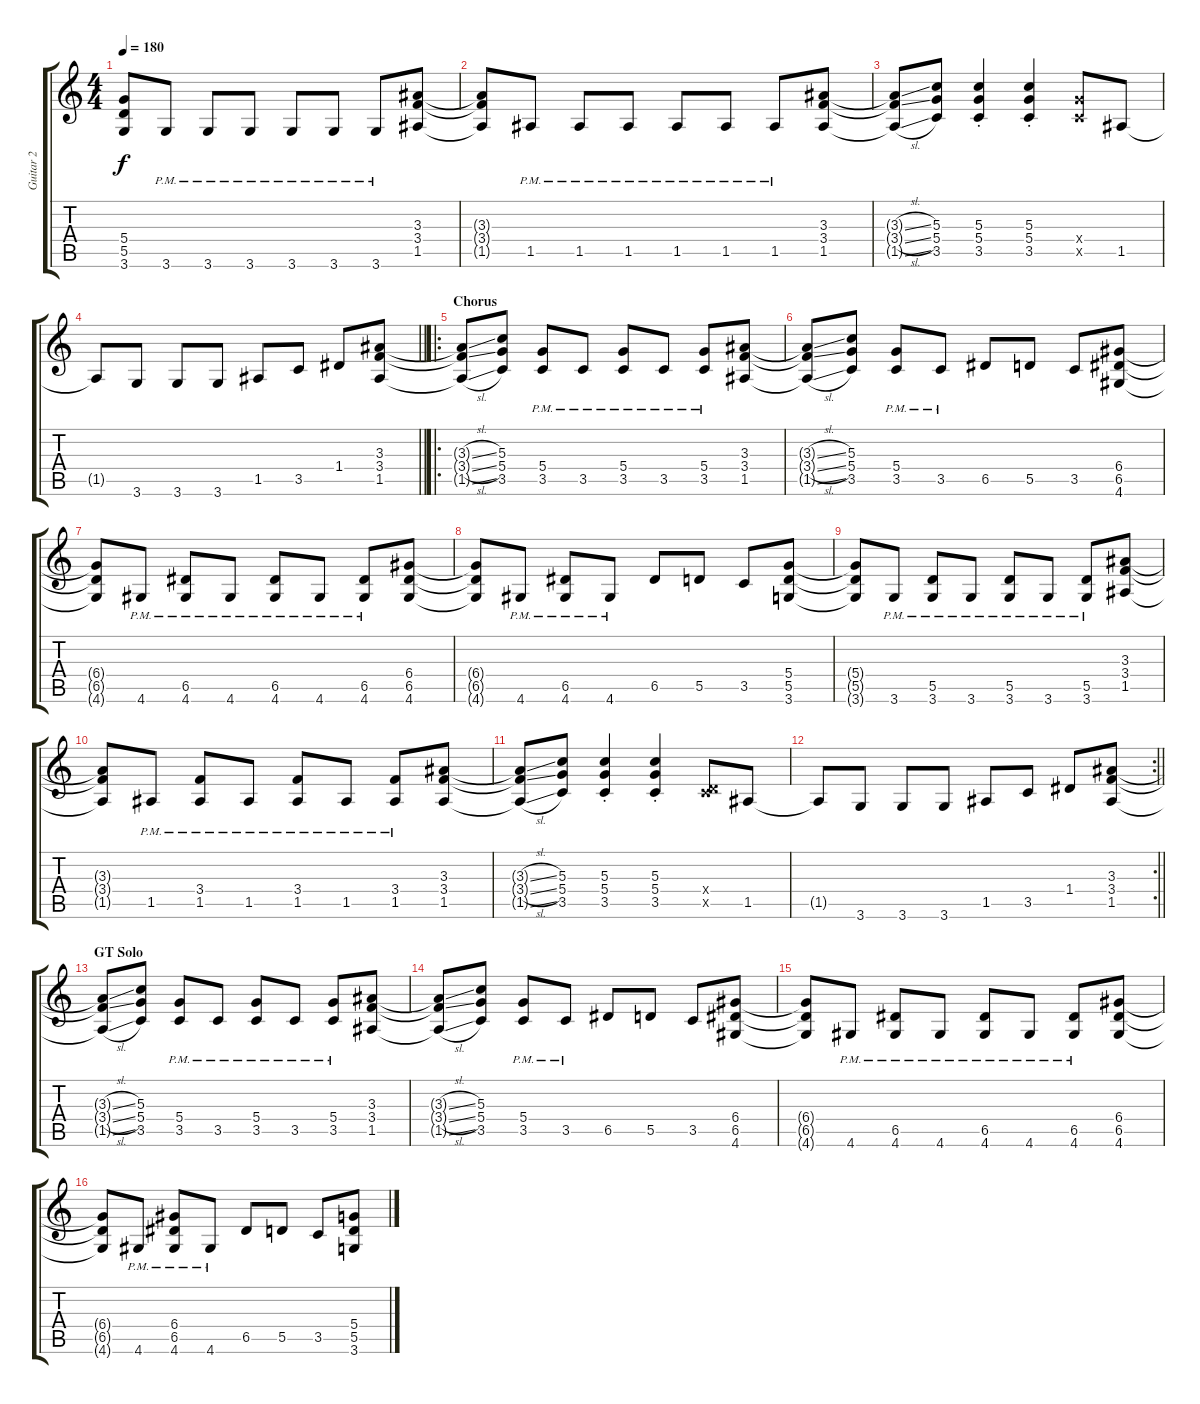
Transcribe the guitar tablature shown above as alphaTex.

\track ("Guitar 2" "Guitar 2") {instrument overdrivenguitar}
\staff {score tabs}
\tuning (E4 B3 G3 D3 A2 E2) {hide}
\ts (4 4)
\tempo 180
\clef g2
\ks c
(5.4{t} 5.5{t} 3.6{t}).8{dy f} 3.6{pm}.8 3.6{pm}.8 3.6{pm}.8 3.6{pm}.8 3.6{pm}.8 3.6{pm}.8 (3.3 3.4 1.5).8 |
(3.3{t} 3.4{t} 1.5{t}).8 1.5{pm}.8 1.5{pm}.8 1.5{pm}.8 1.5{pm}.8 1.5{pm}.8 1.5{pm}.8 (3.3 3.4 1.5).8 |
(3.3{sl t} 3.4{sl t} 1.5{sl t}).8 (5.3 5.4 3.5).8 (5.3{st} 5.4{st} 3.5).4 (5.3{st} 5.4{st} 3.5{st}).4 (5.4{x} 3.5{x}).8 1.5.8 |
\barLineRight lightlight
1.5{t}.8 3.6.8 3.6.8 3.6.8 1.5.8 3.5.8 1.4.8 (3.3 3.4 1.5).8 |
\ro
\section ("" "Chorus")
(3.3{sl t} 3.4{sl t} 1.5{sl t}).8 (5.3 5.4 3.5).8 (5.4{pm} 3.5{pm}).8 3.5{pm}.8 (5.4{pm} 3.5{pm}).8 3.5{pm}.8 (5.4{pm} 3.5{pm}).8 (3.3 3.4 1.5).8 |
(3.3{sl t} 3.4{sl t} 1.5{sl t}).8 (5.3 5.4 3.5).8 (5.4 3.5{pm}).8 3.5{pm}.8 6.5.8 5.5.8 3.5.8 (6.4 6.5 4.6).8 |
(6.4{t} 6.5{t} 4.6{t}).8 4.6{pm}.8 (6.5 4.6{pm}).8 4.6{pm}.8 (6.5 4.6{pm}).8 4.6{pm}.8 (6.5 4.6{pm}).8 (6.4 6.5 4.6).8 |
(6.4{t} 6.5{t} 4.6{t}).8 4.6{pm}.8 (6.5{pm} 4.6{pm}).8 4.6{pm}.8 6.5.8 5.5.8 3.5.8 (5.4 5.5 3.6).8 |
(5.4{t} 5.5{t} 3.6{t}).8 3.6{pm}.8 (5.5 3.6{pm}).8 3.6{pm}.8 (5.5 3.6{pm}).8 3.6{pm}.8 (5.5 3.6{pm}).8 (3.3 3.4 1.5).8 |
(3.3{t} 3.4{t} 1.5{t}).8 1.5{pm}.8 (3.4 1.5{pm}).8 1.5{pm}.8 (3.4 1.5{pm}).8 1.5{pm}.8 (3.4 1.5{pm}).8 (3.3 3.4 1.5).8 |
(3.3{sl t} 3.4{sl t} 1.5{sl t}).8 (5.3 5.4 3.5).8 (5.3{st} 5.4{st} 3.5).4 (5.3{st} 5.4{st} 3.5{st}).4 (0.4{x} 3.5{x}).8 1.5.8 |
\rc 2
\barLineRight lightlight
1.5{t}.8 3.6.8 3.6.8 3.6.8 1.5.8 3.5.8 1.4.8 (3.3 3.4 1.5).8 |
\section ("" "GT Solo")
(3.3{sl t} 3.4{sl t} 1.5{sl t}).8 (5.3 5.4 3.5).8 (5.4{pm} 3.5{pm}).8 3.5{pm}.8 (5.4{pm} 3.5{pm}).8 3.5{pm}.8 (5.4{pm} 3.5{pm}).8 (3.3 3.4 1.5).8 |
(3.3{sl t} 3.4{sl t} 1.5{sl t}).8 (5.3 5.4 3.5).8 (5.4 3.5{pm}).8 3.5{pm}.8 6.5.8 5.5.8 3.5.8 (6.4 6.5 4.6).8 |
(6.4{t} 6.5{t} 4.6{t}).8 4.6{pm}.8 (6.5 4.6{pm}).8 4.6{pm}.8 (6.5 4.6{pm}).8 4.6{pm}.8 (6.5 4.6{pm}).8 (6.4 6.5 4.6).8 |
(6.4{t} 6.5{t} 4.6{t}).8 4.6{pm}.8 (6.4{pm} 6.5{pm} 4.6{pm}).8 4.6{pm}.8 6.5.8 5.5.8 3.5.8 (5.4 5.5 3.6).8
